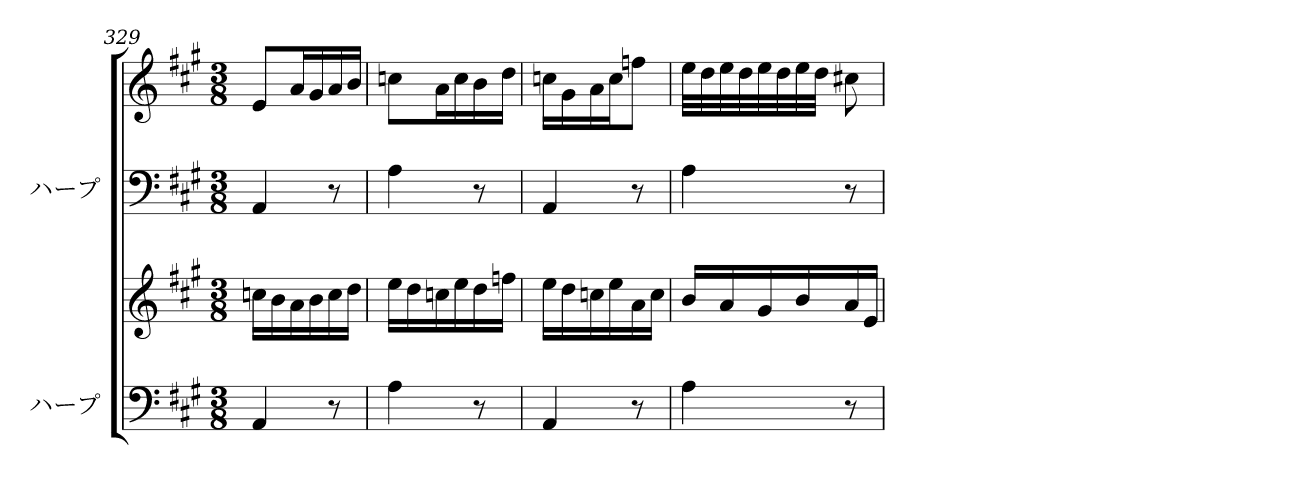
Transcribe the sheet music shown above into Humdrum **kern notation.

**kern	**kern	**kern	**kern
*part2	*part2	*part1	*part1
*staff4	*staff3	*staff2	*staff1
*I"ハープ	*	*I"ハープ	*
*clefF4	*clefG2	*clefF4	*clefG2
*k[f#c#g#]	*k[f#c#g#]	*k[f#c#g#]	*k[f#c#g#]
*M3/8	*M3/8	*M3/8	*M3/8
=329	=329	=329	=329
4AA/	16ccn\LL	4AA/	8e/L
.	16b\	.	.
.	16a\	.	16a/L
.	16b\	.	16g#/
8r	16cc\	8r	16a/
.	16dd\JJ	.	16b/JJ
=330	=330	=330	=330
4A\	16ee\LL	4A\	8ccn\L
.	16dd\	.	.
.	16ccn\	.	16a\L
.	16ee\	.	16cc\
8r	16dd\	8r	16b\
.	16ffn\JJ	.	16dd\JJ
!!LO:PB:g=z
=331	=331	=331	=331
4AA/	16ee\LL	4AA/	16ccn\LL
.	16dd\	.	16g#\
.	16ccn\	.	16a\
.	16ee\	.	16cc\J
8r	16a\	8r	8ffn\J
.	16cc\JJ	.	.
=332	=332	=332	=332
4A\	16b/LL	4A\	32ee\LLL
.	.	.	32dd\
.	16a/	.	32ee\
.	.	.	32dd\
.	16g#/	.	32ee\
.	.	.	32dd\
.	16b/	.	32ee\
.	.	.	32dd\JJJ
8r	16a/	8r	8cc#X\
.	16e/JJ	.	.
=	=	=	=
*-	*-	*-	*-
